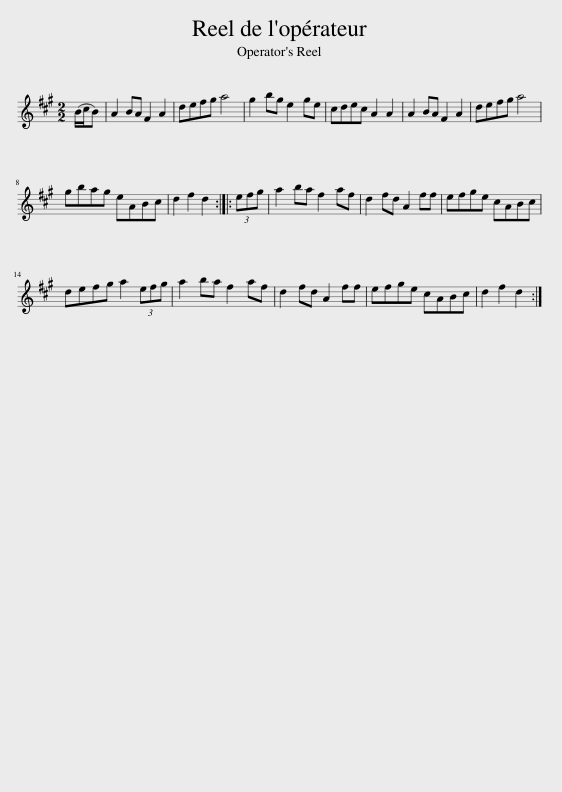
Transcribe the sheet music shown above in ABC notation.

X:1
L:1/8
M:2/2
I:linebreak $
K:A
V:1 treble
V:1
 (B/c/B) | A2 BA F2 A2 | defg a4 | g2 bg e2 ge | cdec A2 A2 | %5
 A2 BA F2 A2 | defg a4 |$ gbag eABc | d2 f2 d2 :: (3efg | %10
 a2 ba f2 af | d2 fd A2 ff | efge cABc |$ defg a2 (3efg | a2 ba f2 af | %15
 d2 fd A2 ff | efge cABc | d2 f2 d2 :| %18
